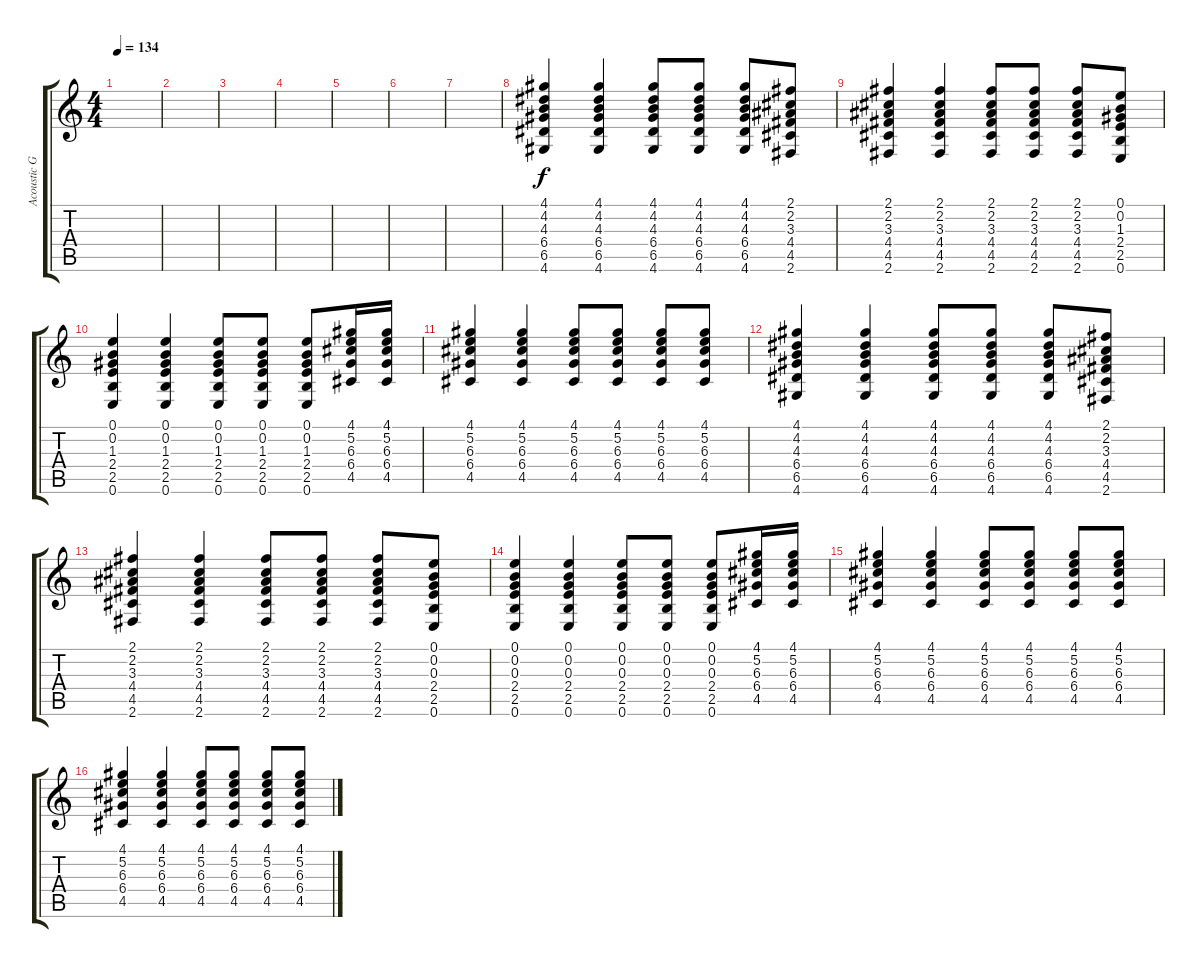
\track ("Acoustic Guitar" "Acoustic G") {instrument acousticguitarsteel}
\staff {score tabs}
\tuning (E4 B3 G3 D3 A2 E2) {hide}
\ts (4 4)
\tempo 134
\clef g2
\ks c
|
|
|
|
|
|
|
(4.1 4.2 4.3 6.4 6.5 4.6).4{dy f} (4.1 4.2 4.3 6.4 6.5 4.6).4 (4.1 4.2 4.3 6.4 6.5 4.6).8 (4.1 4.2 4.3 6.4 6.5 4.6).8 (4.1 4.2 4.3 6.4 6.5 4.6).8 (2.1 2.2 3.3 4.4 4.5 2.6).8 |
(2.1 2.2 3.3 4.4 4.5 2.6).4 (2.1 2.2 3.3 4.4 4.5 2.6).4 (2.1 2.2 3.3 4.4 4.5 2.6).8 (2.1 2.2 3.3 4.4 4.5 2.6).8 (2.1 2.2 3.3 4.4 4.5 2.6).8 (0.1 0.2 1.3 2.4 2.5 0.6).8 |
(0.1 0.2 1.3 2.4 2.5 0.6).4 (0.1 0.2 1.3 2.4 2.5 0.6).4 (0.1 0.2 1.3 2.4 2.5 0.6).8 (0.1 0.2 1.3 2.4 2.5 0.6).8 (0.1 0.2 1.3 2.4 2.5 0.6).8 (4.1 5.2 6.3 6.4 4.5).16 (4.1 5.2 6.3 6.4 4.5).16 |
(4.1 5.2 6.3 6.4 4.5).4 (4.1 5.2 6.3 6.4 4.5).4 (4.1 5.2 6.3 6.4 4.5).8 (4.1 5.2 6.3 6.4 4.5).8 (4.1 5.2 6.3 6.4 4.5).8 (4.1 5.2 6.3 6.4 4.5).8 |
(4.1 4.2 4.3 6.4 6.5 4.6).4 (4.1 4.2 4.3 6.4 6.5 4.6).4 (4.1 4.2 4.3 6.4 6.5 4.6).8 (4.1 4.2 4.3 6.4 6.5 4.6).8 (4.1 4.2 4.3 6.4 6.5 4.6).8 (2.1 2.2 3.3 4.4 4.5 2.6).8 |
(2.1 2.2 3.3 4.4 4.5 2.6).4 (2.1 2.2 3.3 4.4 4.5 2.6).4 (2.1 2.2 3.3 4.4 4.5 2.6).8 (2.1 2.2 3.3 4.4 4.5 2.6).8 (2.1 2.2 3.3 4.4 4.5 2.6).8 (0.1 0.2 0.3 2.4 2.5 0.6).8 |
(0.1 0.2 0.3 2.4 2.5 0.6).4 (0.1 0.2 0.3 2.4 2.5 0.6).4 (0.1 0.2 0.3 2.4 2.5 0.6).8 (0.1 0.2 0.3 2.4 2.5 0.6).8 (0.1 0.2 0.3 2.4 2.5 0.6).8 (4.1 5.2 6.3 6.4 4.5).16 (4.1 5.2 6.3 6.4 4.5).16 |
(4.1 5.2 6.3 6.4 4.5).4 (4.1 5.2 6.3 6.4 4.5).4 (4.1 5.2 6.3 6.4 4.5).8 (4.1 5.2 6.3 6.4 4.5).8 (4.1 5.2 6.3 6.4 4.5).8 (4.1 5.2 6.3 6.4 4.5).8 |
(4.1 5.2 6.3 6.4 4.5).4 (4.1 5.2 6.3 6.4 4.5).4 (4.1 5.2 6.3 6.4 4.5).8 (4.1 5.2 6.3 6.4 4.5).8 (4.1 5.2 6.3 6.4 4.5).8 (4.1 5.2 6.3 6.4 4.5).8
